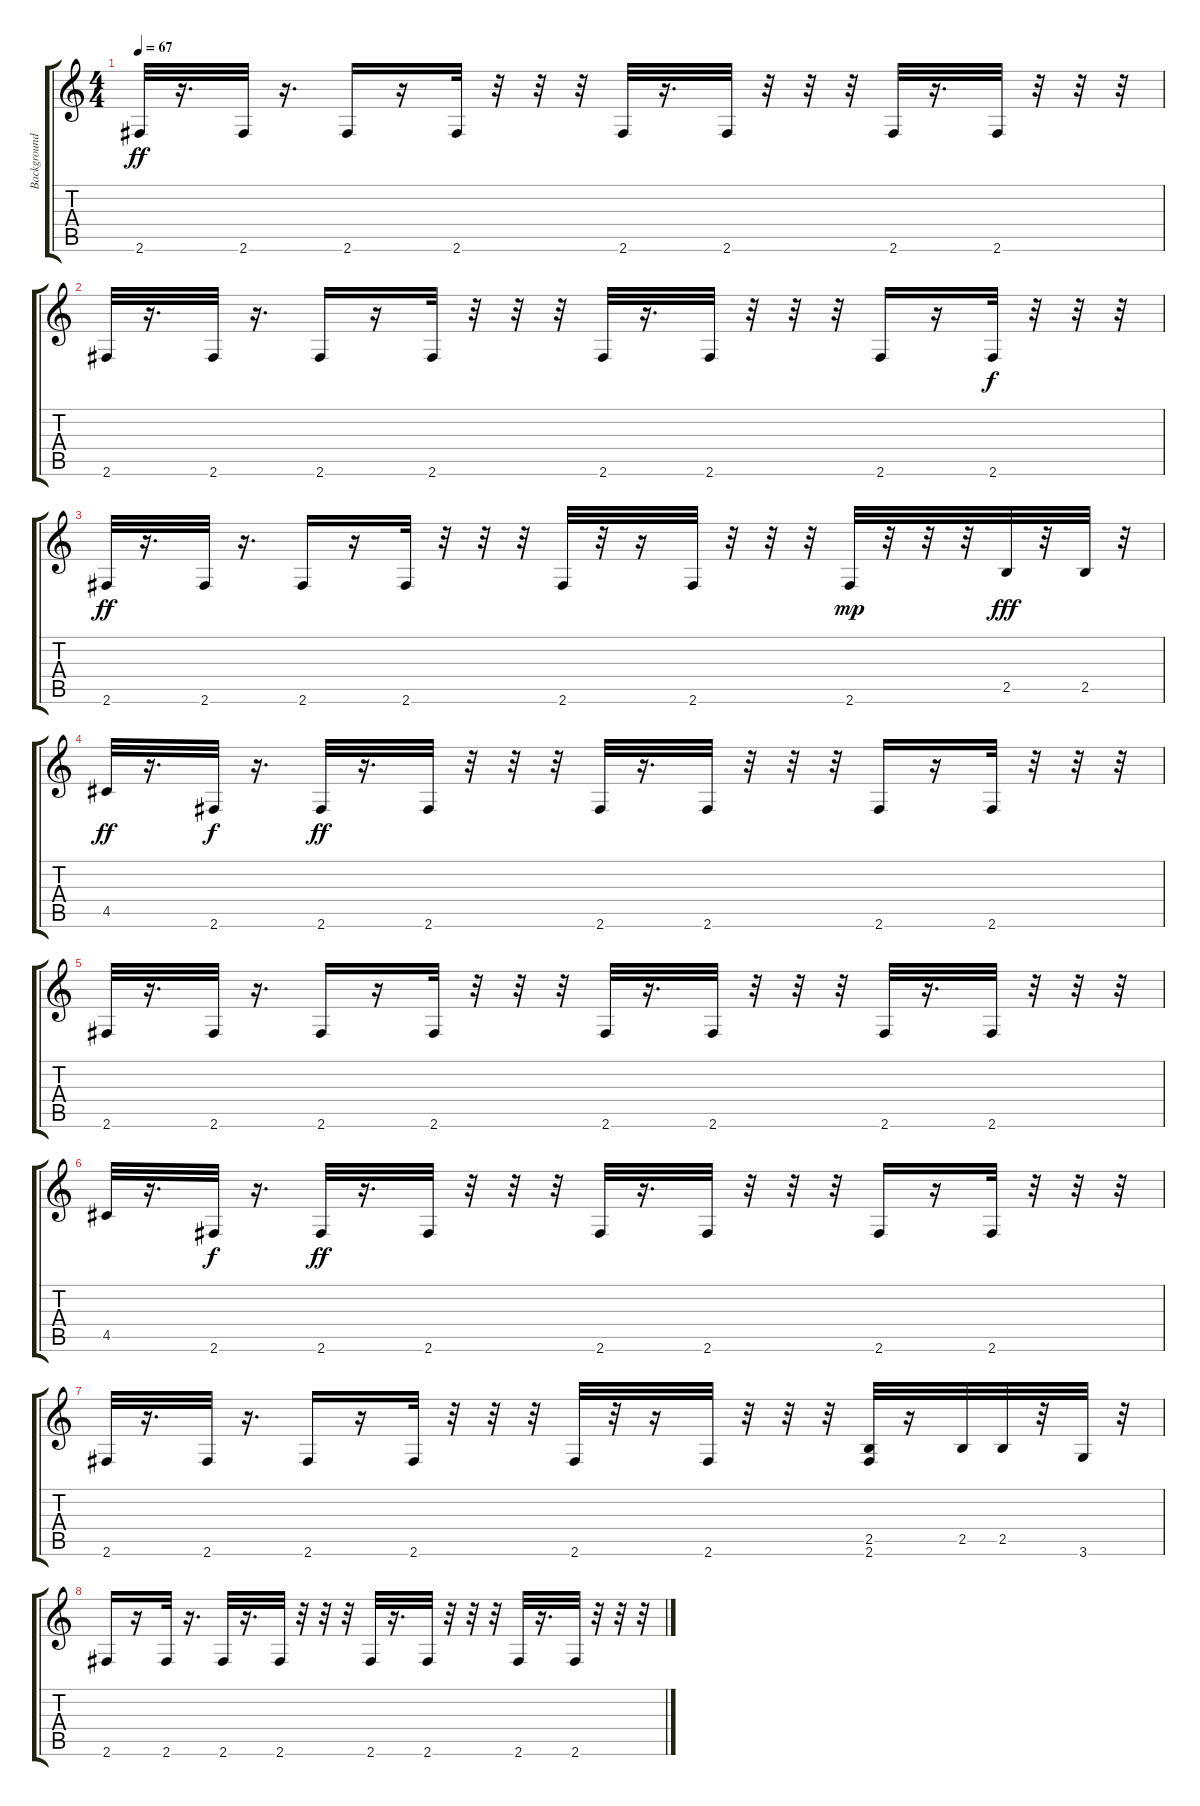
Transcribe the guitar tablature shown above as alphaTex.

\track ("Background" "Background") {instrument acousticguitarsteel}
\staff {score tabs}
\tuning (E4 B3 G3 D3 A2 E2) {hide}
\ts (4 4)
\tempo 67
\clef g2
\ks c
2.6.32{dy ff} r.16{d} 2.6.32 r.16{d} 2.6.16 r.16 2.6.32 r.32 r.32 r.32 2.6.32 r.16{d} 2.6.32 r.32 r.32 r.32 2.6.32 r.16{d} 2.6.32 r.32 r.32 r.32 |
2.6.32 r.16{d} 2.6.32 r.16{d} 2.6.16 r.16 2.6.32 r.32 r.32 r.32 2.6.32 r.16{d} 2.6.32 r.32 r.32 r.32 2.6.16 r.16 2.6.32{dy f} r.32 r.32 r.32 |
2.6.32{dy ff} r.16{d} 2.6.32 r.16{d} 2.6.16 r.16 2.6.32 r.32 r.32 r.32 2.6.32 r.32 r.16 2.6.32 r.32 r.32 r.32 2.6.32{dy mp} r.32 r.32 r.32 2.5.32{dy fff} r.32 2.5.32 r.32 |
4.5.32{dy ff} r.16{d} 2.6.32{dy f} r.16{d} 2.6.32{dy ff} r.16{d} 2.6.32 r.32 r.32 r.32 2.6.32 r.16{d} 2.6.32 r.32 r.32 r.32 2.6.16 r.16 2.6.32 r.32 r.32 r.32 |
2.6.32 r.16{d} 2.6.32 r.16{d} 2.6.16 r.16 2.6.32 r.32 r.32 r.32 2.6.32 r.16{d} 2.6.32 r.32 r.32 r.32 2.6.32 r.16{d} 2.6.32 r.32 r.32 r.32 |
4.5.32 r.16{d} 2.6.32{dy f} r.16{d} 2.6.32{dy ff} r.16{d} 2.6.32 r.32 r.32 r.32 2.6.32 r.16{d} 2.6.32 r.32 r.32 r.32 2.6.16 r.16 2.6.32 r.32 r.32 r.32 |
2.6.32 r.16{d} 2.6.32 r.16{d} 2.6.16 r.16 2.6.32 r.32 r.32 r.32 2.6.32 r.32 r.16 2.6.32 r.32 r.32 r.32 (2.5 2.6).32 r.16 2.5.32 2.5.32 r.32 3.6.32 r.32 |
2.6.16 r.16 2.6.32 r.16{d} 2.6.32 r.16{d} 2.6.32 r.32 r.32 r.32 2.6.32 r.16{d} 2.6.32 r.32 r.32 r.32 2.6.32 r.16{d} 2.6.32 r.32 r.32 r.32
